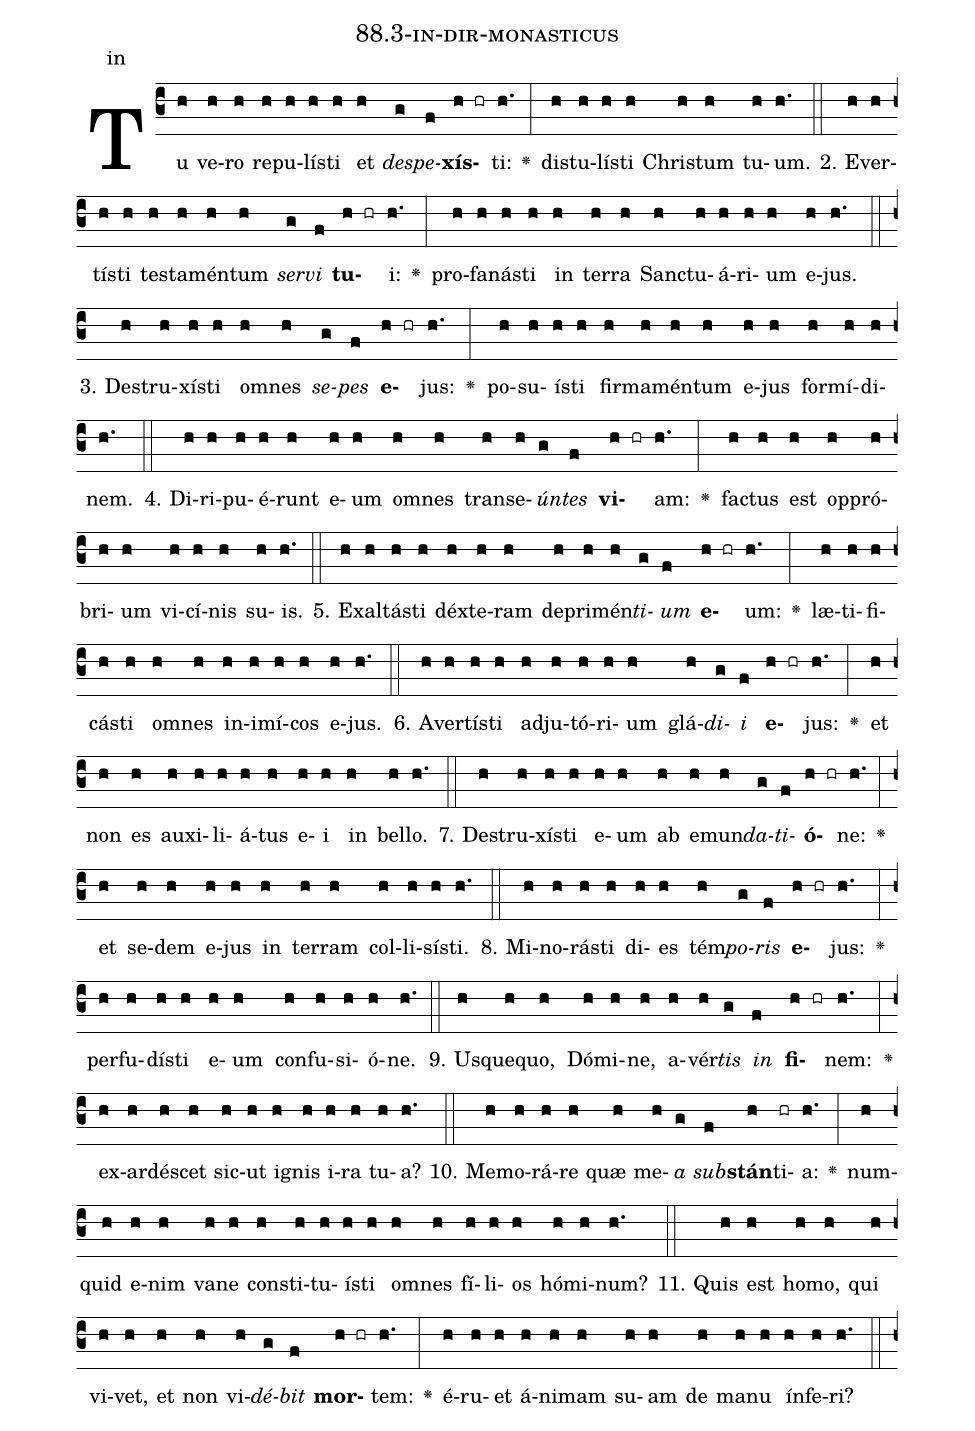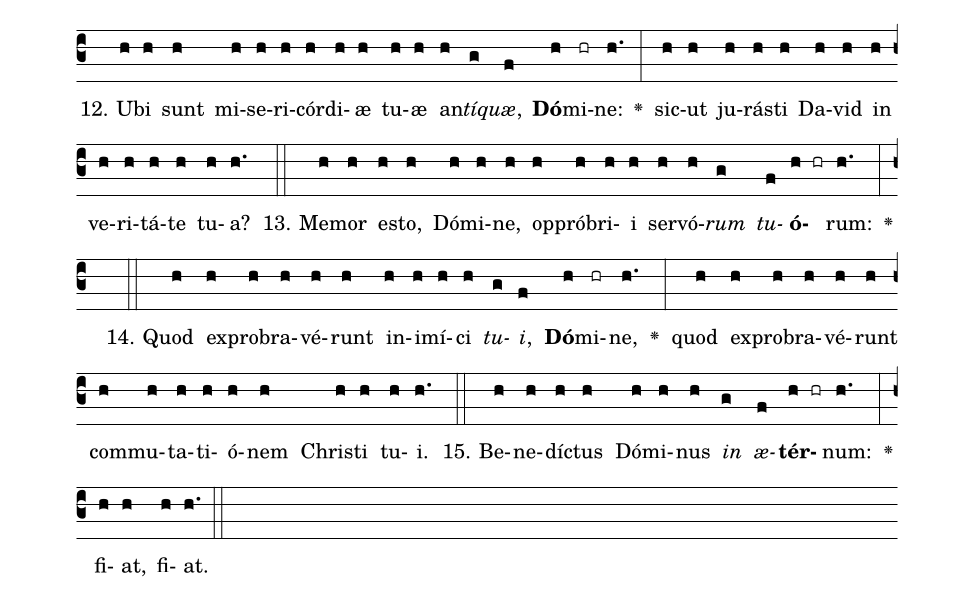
name: 88.3-in-dir-monasticus;
annotation: in;
%%
(c3)Tu(h) ve(h)ro(h) re(h)pu(h)lís(h)ti(h) et(h) <i>de</i>(g)<i>spe</i>(f)<b>xís</b>(h hr)ti:(h.) <v>\greheightstar</v>(:) dis(h)tu(h)lís(h)ti(h) Chris(h)tum(h) tu(h)um.(h.) (::)
2. E(h)ver(h)tís(h)ti(h) tes(h)ta(h)mén(h)tum(h) <i>ser</i>(g)<i>vi</i>(f) <b>tu</b>(h hr)i:(h.) <v>\greheightstar</v>(:) pro(h)fa(h)nás(h)ti(h) in(h) ter(h)ra(h) Sanc(h)tu(h)á(h)ri(h)um(h) e(h)jus.(h.) (::)
3. De(h)stru(h)xís(h)ti(h) om(h)nes(h) <i>se</i>(g)<i>pes</i>(f) <b>e</b>(h hr)jus:(h.) <v>\greheightstar</v>(:) po(h)su(h)ís(h)ti(h) fir(h)ma(h)mén(h)tum(h) e(h)jus(h) for(h)mí(h)di(h)nem.(h.) (::)
4. Di(h)ri(h)pu(h)é(h)runt(h) e(h)um(h) om(h)nes(h) trans(h)e(h)<i>ún</i>(g)<i>tes</i>(f) <b>vi</b>(h hr)am:(h.) <v>\greheightstar</v>(:) fac(h)tus(h) est(h) op(h)pró(h)bri(h)um(h) vi(h)cí(h)nis(h) su(h)is.(h.) (::)
5. Ex(h)al(h)tás(h)ti(h) déx(h)te(h)ram(h) de(h)pri(h)mén(h)<i>ti</i>(g)<i>um</i>(f) <b>e</b>(h hr)um:(h.) <v>\greheightstar</v>(:) læ(h)ti(h)fi(h)cás(h)ti(h) om(h)nes(h) in(h)i(h)mí(h)cos(h) e(h)jus.(h.) (::)
6. A(h)ver(h)tís(h)ti(h) ad(h)ju(h)tó(h)ri(h)um(h) glá(h)<i>di</i>(g)<i>i</i>(f) <b>e</b>(h hr)jus:(h.) <v>\greheightstar</v>(:) et(h) non(h) es(h) au(h)xi(h)li(h)á(h)tus(h) e(h)i(h) in(h) bel(h)lo.(h.) (::)
7. De(h)stru(h)xís(h)ti(h) e(h)um(h) ab(h) e(h)mun(h)<i>da</i>(g)<i>ti</i>(f)<b>ó</b>(h hr)ne:(h.) <v>\greheightstar</v>(:) et(h) se(h)dem(h) e(h)jus(h) in(h) ter(h)ram(h) col(h)li(h)sís(h)ti.(h.) (::)
8. Mi(h)no(h)rás(h)ti(h) di(h)es(h) tém(h)<i>po</i>(g)<i>ris</i>(f) <b>e</b>(h hr)jus:(h.) <v>\greheightstar</v>(:) per(h)fu(h)dís(h)ti(h) e(h)um(h) con(h)fu(h)si(h)ó(h)ne.(h.) (::)
9. Us(h)que(h)quo,(h) Dó(h)mi(h)ne,(h) a(h)vér(h)<i>tis</i>(g) <i>in</i>(f) <b>fi</b>(h hr)nem:(h.) <v>\greheightstar</v>(:) ex(h)ar(h)dé(h)scet(h) sic(h)ut(h) i(h)gnis(h) i(h)ra(h) tu(h)a?(h.) (::)
10. Me(h)mo(h)rá(h)re(h) quæ(h) me(h)<i>a</i>(g) <i>sub</i>(f)<b>stán</b>(h)ti(hr)a:(h.) <v>\greheightstar</v>(:) num(h)quid(h) e(h)nim(h) va(h)ne(h) con(h)sti(h)tu(h)ís(h)ti(h) om(h)nes(h) fí(h)li(h)os(h) hó(h)mi(h)num?(h.) (::)
11. Quis(h) est(h) ho(h)mo,(h) qui(h) vi(h)vet,(h) et(h) non(h) vi(h)<i>dé</i>(g)<i>bit</i>(f) <b>mor</b>(h hr)tem:(h.) <v>\greheightstar</v>(:) é(h)ru(h)et(h) á(h)ni(h)mam(h) su(h)am(h) de(h) ma(h)nu(h) ín(h)fe(h)ri?(h.) (::)
12. U(h)bi(h) sunt(h) mi(h)se(h)ri(h)cór(h)di(h)æ(h) tu(h)æ(h) an(h)<i>tí</i>(g)<i>quæ</i>,(f) <b>Dó</b>(h)mi(hr)ne:(h.) <v>\greheightstar</v>(:) sic(h)ut(h) ju(h)rás(h)ti(h) Da(h)vid(h) in(h) ve(h)ri(h)tá(h)te(h) tu(h)a?(h.) (::)
13. Me(h)mor(h) es(h)to,(h) Dó(h)mi(h)ne,(h) op(h)pró(h)bri(h)i(h) ser(h)vó(h)<i>rum</i>(g) <i>tu</i>(f)<b>ó</b>(h hr)rum:(h.) <v>\greheightstar</v>(:)  (::)
14. Quod(h) ex(h)pro(h)bra(h)vé(h)runt(h) in(h)i(h)mí(h)ci(h) <i>tu</i>(g)<i>i</i>,(f) <b>Dó</b>(h)mi(hr)ne,(h.) <v>\greheightstar</v>(:) quod(h) ex(h)pro(h)bra(h)vé(h)runt(h) com(h)mu(h)ta(h)ti(h)ó(h)nem(h) Chris(h)ti(h) tu(h)i.(h.) (::)
15. Be(h)ne(h)díc(h)tus(h) Dó(h)mi(h)nus(h) <i>in</i>(g) <i>æ</i>(f)<b>tér</b>(h hr)num:(h.) <v>\greheightstar</v>(:) fi(h)at,(h) fi(h)at.(h.) (::)
